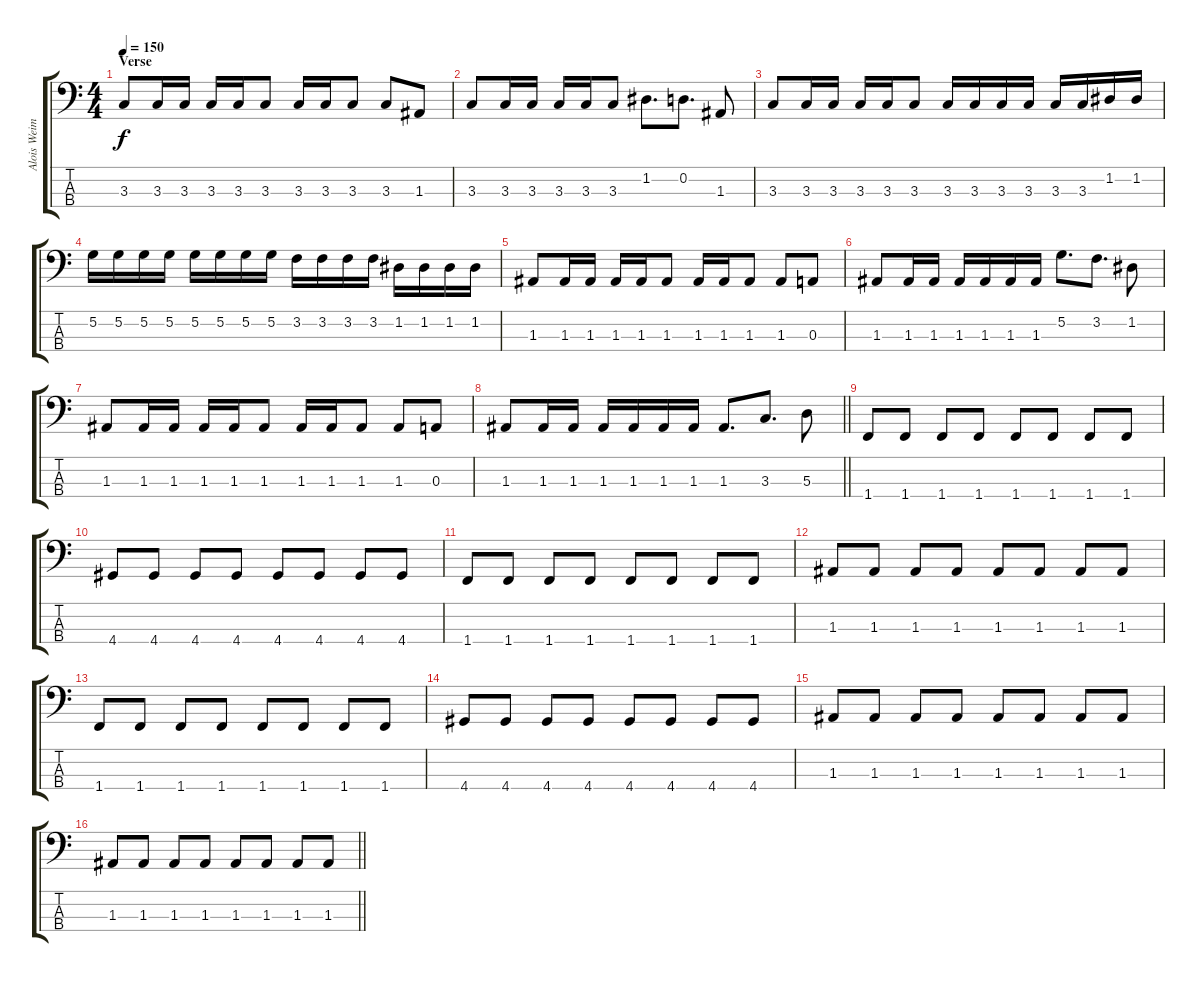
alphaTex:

\track ("Alois Weimer" "Alois Weim") {instrument electricbasspick}
\staff {score tabs}
\tuning (G2 D2 A1 E1) {hide}
\ts (4 4)
\section ("" "Verse")
\tempo 150
\clef f4
\ks c
3.3.8{dy f} 3.3.16 3.3.16 3.3.16 3.3.16 3.3.8 3.3.16 3.3.16 3.3.8 3.3.8 1.3.8 |
3.3.8 3.3.16 3.3.16 3.3.16 3.3.16 3.3.8 1.2.8{d} 0.2.8{d} 1.3.8 |
3.3.8 3.3.16 3.3.16 3.3.16 3.3.16 3.3.8 3.3.16 3.3.16 3.3.16 3.3.16 3.3.16 3.3.16 1.2.16 1.2.16 |
5.2.16 5.2.16 5.2.16 5.2.16 5.2.16 5.2.16 5.2.16 5.2.16 3.2.16 3.2.16 3.2.16 3.2.16 1.2.16 1.2.16 1.2.16 1.2.16 |
1.3.8 1.3.16 1.3.16 1.3.16 1.3.16 1.3.8 1.3.16 1.3.16 1.3.8 1.3.8 0.3.8 |
1.3.8 1.3.16 1.3.16 1.3.16 1.3.16 1.3.16 1.3.16 5.2.8{d} 3.2.8{d} 1.2.8 |
1.3.8 1.3.16 1.3.16 1.3.16 1.3.16 1.3.8 1.3.16 1.3.16 1.3.8 1.3.8 0.3.8 |
\barLineRight lightlight
1.3.8 1.3.16 1.3.16 1.3.16 1.3.16 1.3.16 1.3.16 1.3.8{d} 3.3.8{d} 5.3.8 |
\section ("" "")
1.4.8 1.4.8 1.4.8 1.4.8 1.4.8 1.4.8 1.4.8 1.4.8 |
4.4.8 4.4.8 4.4.8 4.4.8 4.4.8 4.4.8 4.4.8 4.4.8 |
1.4.8 1.4.8 1.4.8 1.4.8 1.4.8 1.4.8 1.4.8 1.4.8 |
1.3.8 1.3.8 1.3.8 1.3.8 1.3.8 1.3.8 1.3.8 1.3.8 |
1.4.8 1.4.8 1.4.8 1.4.8 1.4.8 1.4.8 1.4.8 1.4.8 |
4.4.8 4.4.8 4.4.8 4.4.8 4.4.8 4.4.8 4.4.8 4.4.8 |
1.3.8 1.3.8 1.3.8 1.3.8 1.3.8 1.3.8 1.3.8 1.3.8 |
\barLineRight lightlight
1.3.8 1.3.8 1.3.8 1.3.8 1.3.8 1.3.8 1.3.8 1.3.8
